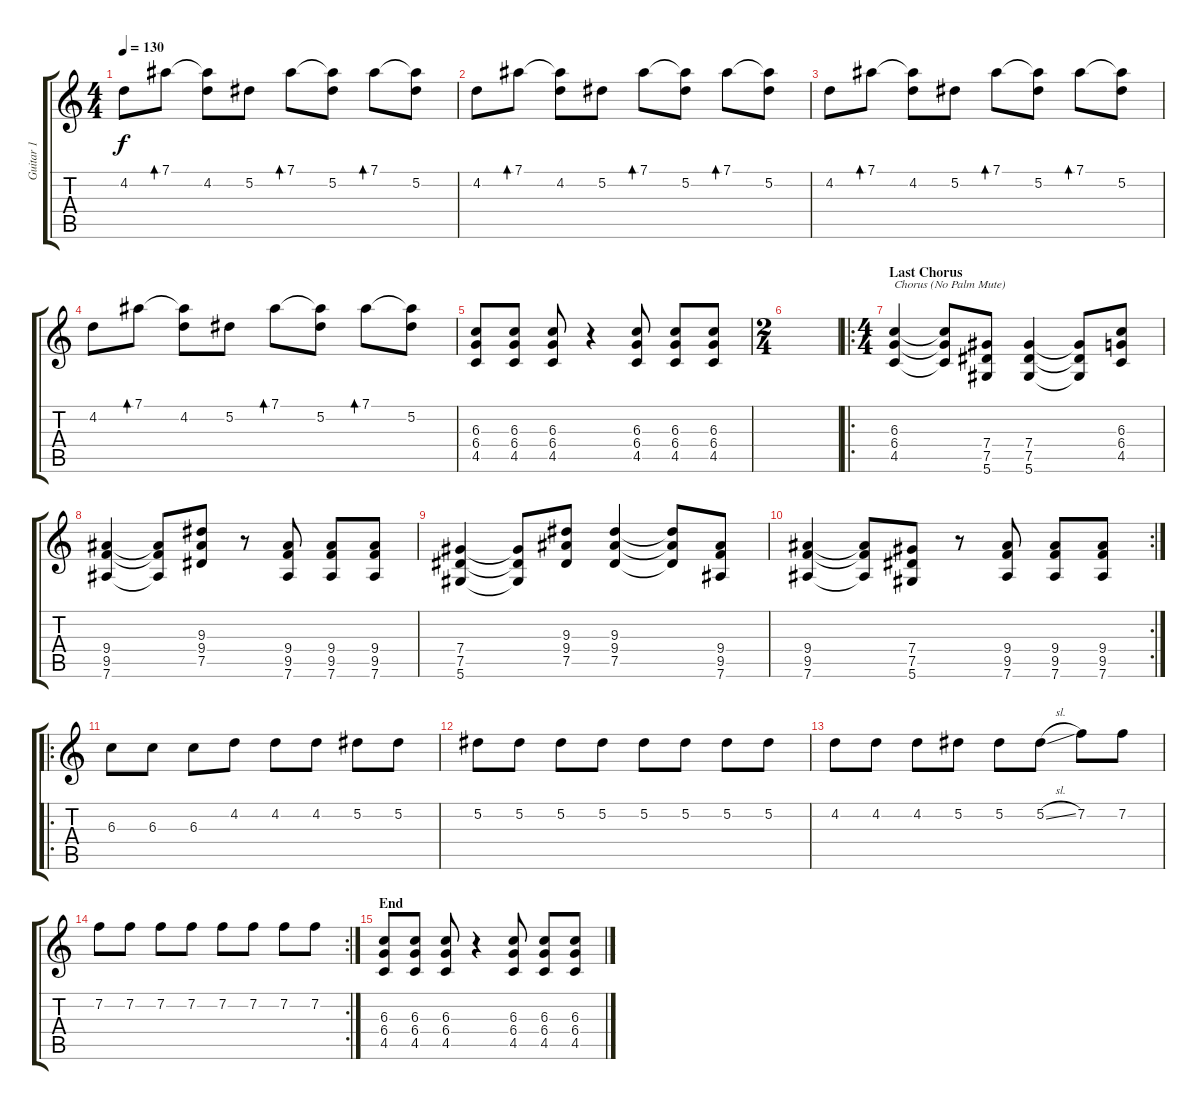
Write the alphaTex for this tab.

\track ("Guitar 1" "Guitar 1") {instrument overdrivenguitar}
\staff {score tabs}
\tuning (Eb4 Bb3 Gb3 Db3 Ab2 Eb2) {hide}
\ts (4 4)
\tempo 130
\clef g2
\ks c
4.2.8{dy f} 7.1.8{bd 60} (7.1{t} 4.2).8 5.2.8 7.1.8{bd 60} (7.1{t} 5.2).8 7.1.8{bd 60} (7.1{t} 5.2).8 |
4.2.8 7.1.8{bd 60} (7.1{t} 4.2).8 5.2.8 7.1.8{bd 60} (7.1{t} 5.2).8 7.1.8{bd 60} (7.1{t} 5.2).8 |
4.2.8 7.1.8{bd 60} (7.1{t} 4.2).8 5.2.8 7.1.8{bd 60} (7.1{t} 5.2).8 7.1.8{bd 60} (7.1{t} 5.2).8 |
4.2.8 7.1.8{bd 60} (7.1{t} 4.2).8 5.2.8 7.1.8{bd 60} (7.1{t} 5.2).8 7.1.8{bd 60} (7.1{t} 5.2).8 |
(6.3 6.4 4.5).8 (6.3 6.4 4.5).8 (6.3 6.4 4.5).8 r.4 (6.3 6.4 4.5).8 (6.3 6.4 4.5).8 (6.3 6.4 4.5).8 |
\ts (2 4)
|
\ro
\ts (4 4)
\section ("" "Last Chorus")
(6.3 6.4 4.5).4{txt "Chorus (No Palm Mute)"} (6.3{t} 6.4{t} 4.5{t}).8 (7.4 7.5 5.6).8 (7.4 7.5 5.6).4 (7.4{t} 7.5{t} 5.6{t}).8 (6.3 6.4 4.5).8 |
(9.4 9.5 7.6).4 (9.4{t} 9.5{t} 7.6{t}).8 (9.3 9.4 7.5).8 r.8 (9.4 9.5 7.6).8 (9.4 9.5 7.6).8 (9.4 9.5 7.6).8 |
(7.4 7.5 5.6).4 (7.4{t} 7.5{t} 5.6{t}).8 (9.3 9.4 7.5).8 (9.3 9.4 7.5).4 (9.3{t} 9.4{t} 7.5{t}).8 (9.4 9.5 7.6).8 |
\rc 2
(9.4 9.5 7.6).4 (9.4{t} 9.5{t} 7.6{t}).8 (7.4 7.5 5.6).8 r.8 (9.4 9.5 7.6).8 (9.4 9.5 7.6).8 (9.4 9.5 7.6).8 |
\ro
6.3.8 6.3.8 6.3.8 4.2.8 4.2.8 4.2.8 5.2.8 5.2.8 |
5.2.8 5.2.8 5.2.8 5.2.8 5.2.8 5.2.8 5.2.8 5.2.8 |
4.2.8 4.2.8 4.2.8 5.2.8 5.2.8 5.2{sl}.8 7.2.8 7.2.8 |
\rc 2
7.2.8 7.2.8 7.2.8 7.2.8 7.2.8 7.2.8 7.2.8 7.2.8 |
\section ("" "End")
(6.3 6.4 4.5).8 (6.3 6.4 4.5).8 (6.3 6.4 4.5).8 r.4 (6.3 6.4 4.5).8 (6.3 6.4 4.5).8 (6.3 6.4 4.5).8
